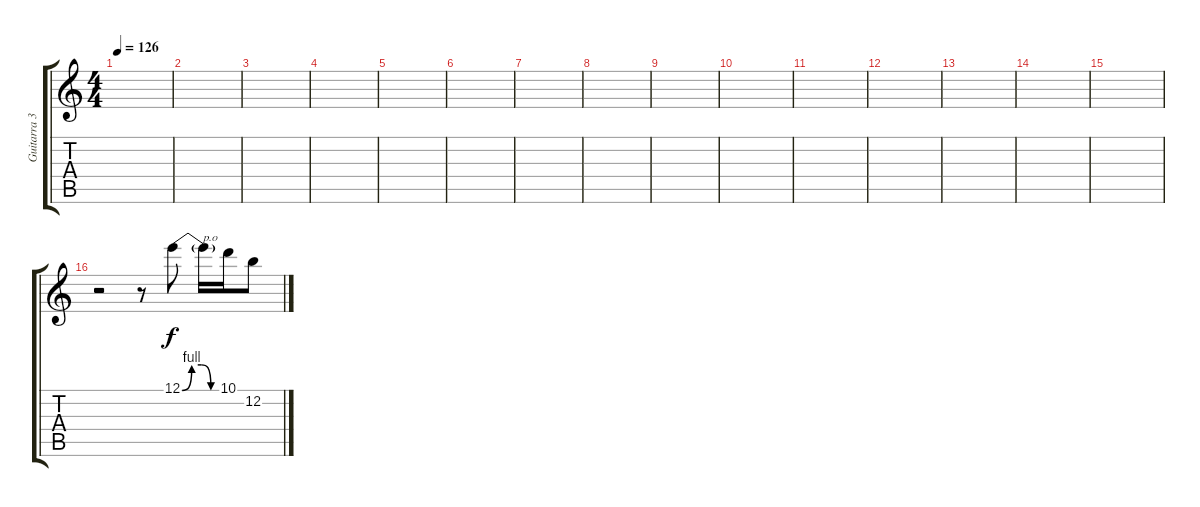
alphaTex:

\track ("Guitarra 3" "Guitarra 3") {instrument electricguitarjazz}
\staff {score tabs}
\tuning (E4 B3 G3 D3 A2 E2) {hide}
\ts (4 4)
\tempo 126
\clef g2
\ks c
|
|
|
|
|
|
|
|
|
|
|
|
|
|
|
r.2 r.8 12.1{be (custom 0 0 15 4 30 4 45 0 60 0)}.8 12.1{t}.16{txt "p.o"} 10.1.16 12.2.8
